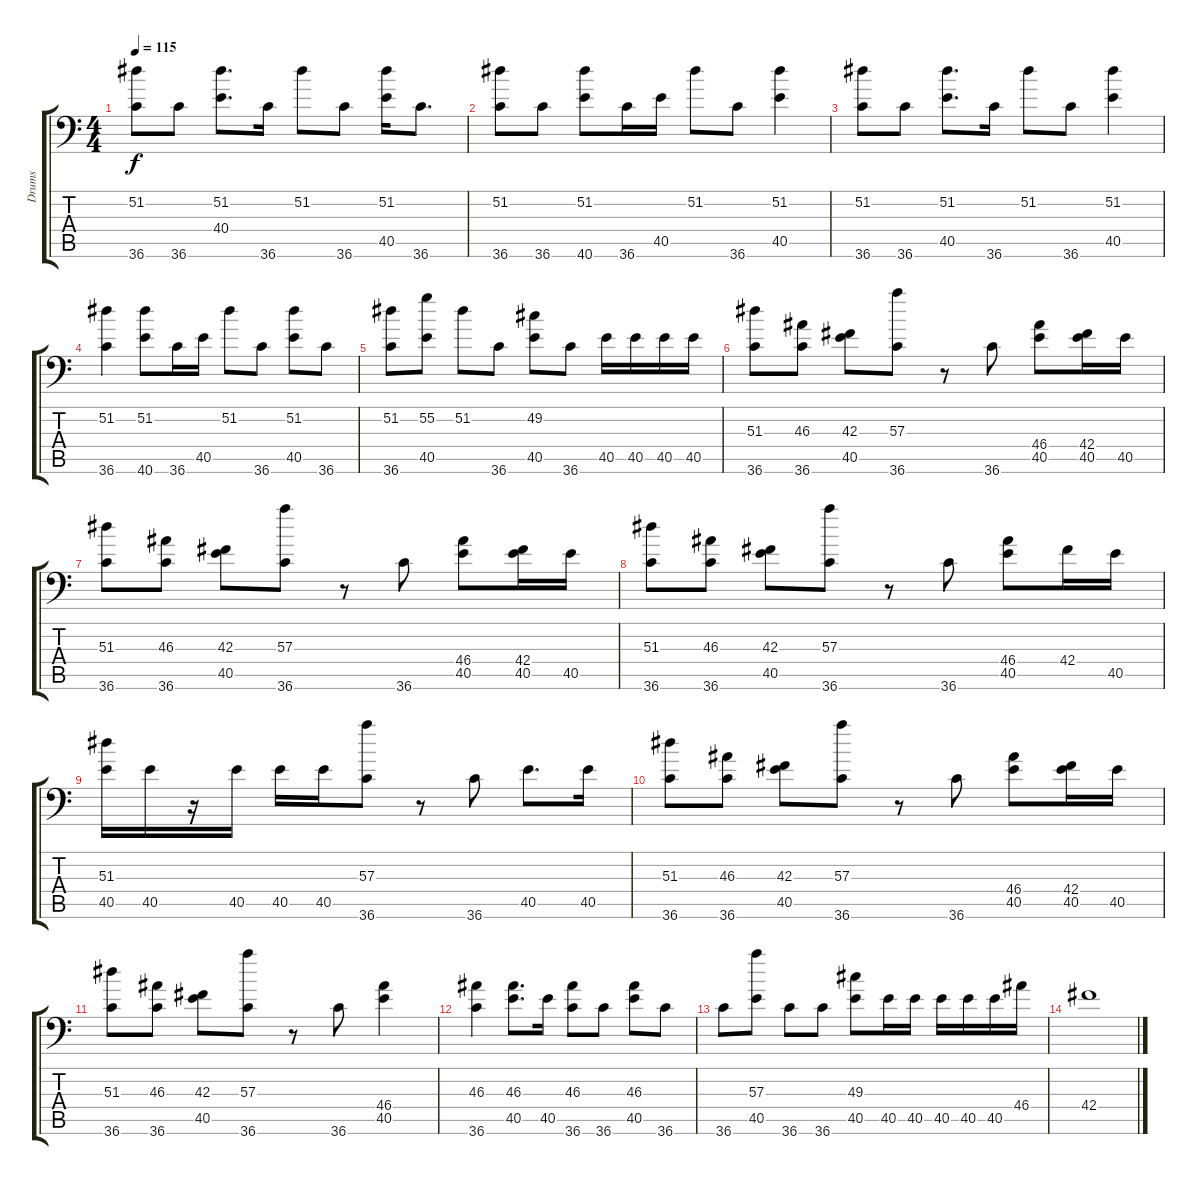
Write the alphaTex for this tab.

\track ("Drums" "Drums") {instrument acousticgrandpiano}
\staff {score tabs}
\tuning (C-1 C-1 C-1 C-1 C-1 C-1) {hide}
\ts (4 4)
\tempo 115
\clef f4
\ks c
(51.2 36.6).8{dy f} 36.6.8 (51.2 40.4).8{d} 36.6.16 51.2.8 36.6.8 (51.2 40.5).16 36.6.8{d} |
(51.2 36.6).8 36.6.8 (51.2 40.6).8 36.6.16 40.5.16 51.2.8 36.6.8 (51.2 40.5).4 |
(51.2 36.6).8 36.6.8 (51.2 40.5).8{d} 36.6.16 51.2.8 36.6.8 (51.2 40.5).4 |
(51.2 36.6).4 (51.2 40.6).8 36.6.16 40.5.16 51.2.8 36.6.8 (51.2 40.5).8 36.6.8 |
(51.2 36.6).8 (55.2 40.5).8 51.2.8 36.6.8 (49.2 40.5).8 36.6.8 40.5.16 40.5.16 40.5.16 40.5.16 |
(51.3 36.6).8 (46.3 36.6).8 (42.3 40.5).8 (57.3 36.6).8 r.8 36.6.8 (46.4 40.5).8 (42.4 40.5).16 40.5.16 |
(51.3 36.6).8 (46.3 36.6).8 (42.3 40.5).8 (57.3 36.6).8 r.8 36.6.8 (46.4 40.5).8 (42.4 40.5).16 40.5.16 |
(51.3 36.6).8 (46.3 36.6).8 (42.3 40.5).8 (57.3 36.6).8 r.8 36.6.8 (46.4 40.5).8 42.4.16 40.5.16 |
(51.3 40.5).16 40.5.16 r.16 40.5.16 40.5.16 40.5.16 (57.3 36.6).8 r.8 36.6.8 40.5.8{d} 40.5.16 |
(51.3 36.6).8 (46.3 36.6).8 (42.3 40.5).8 (57.3 36.6).8 r.8 36.6.8 (46.4 40.5).8 (42.4 40.5).16 40.5.16 |
(51.3 36.6).8 (46.3 36.6).8 (42.3 40.5).8 (57.3 36.6).8 r.8 36.6.8 (46.4 40.5).4 |
(46.3 36.6).4 (46.3 40.5).8{d} 40.5.16 (46.3 36.6).8 36.6.8 (46.3 40.5).8 36.6.8 |
36.6.8 (57.3 40.5).8 36.6.8 36.6.8 (49.3 40.5).8 40.5.16 40.5.16 40.5.16 40.5.16 40.5.16 46.4.16 |
42.4.1
